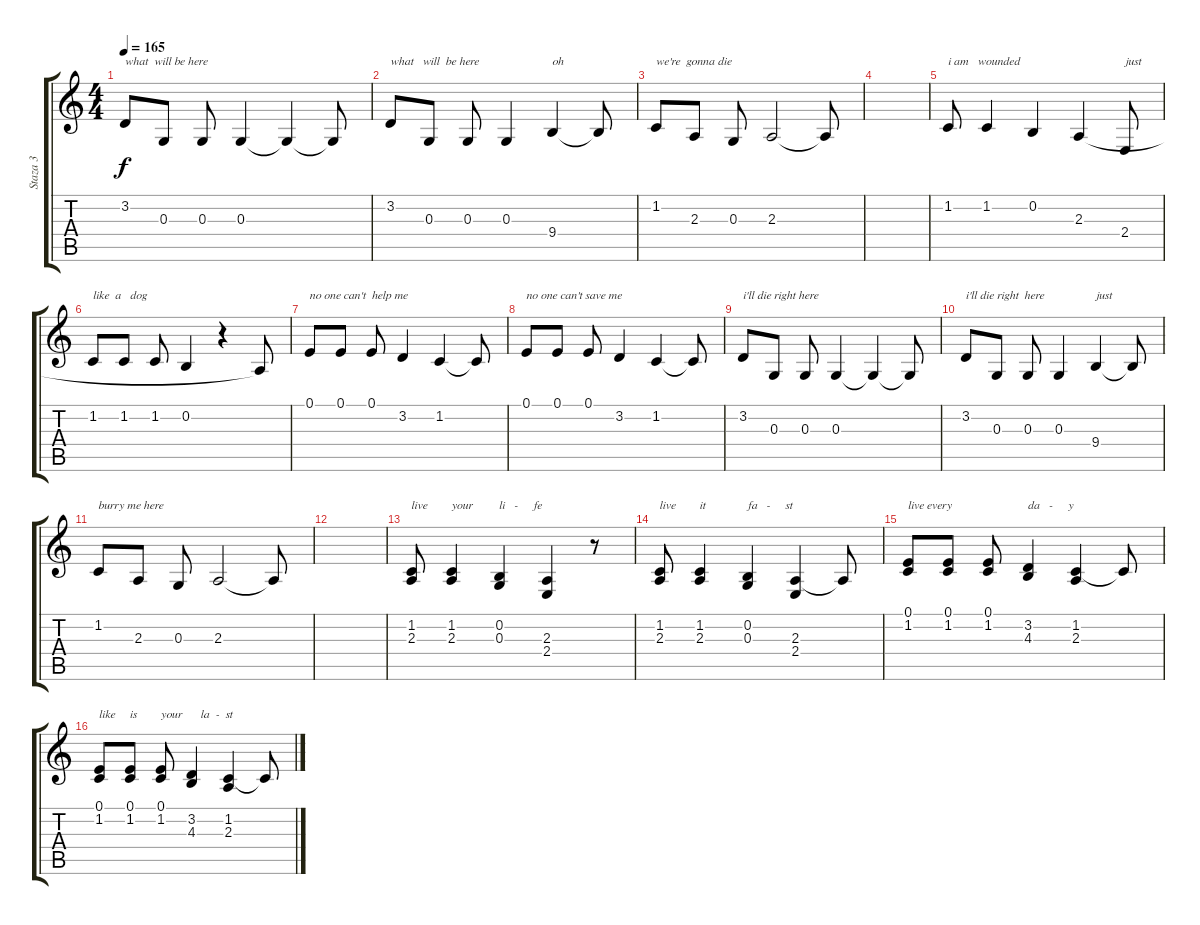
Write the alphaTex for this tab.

\track ("Staza 3" "Staza 3") {instrument lead1square}
\staff {score tabs}
\tuning (E4 B3 G3 D3 A2 E2) {hide}
\ts (4 4)
\tempo 165
\clef g2
\ks c
3.2.8{txt "what  will be here" dy f} 0.3.8 0.3.8 0.3.4 0.3{t}.4 0.3{t}.8 |
3.2.8{txt "what   will  be here"} 0.3.8 0.3.8 0.3.4 9.4.4{txt "oh"} 9.4{t}.8 |
1.2.8{txt "we're  gonna die"} 2.3.8 0.3.8 2.3.2 2.3{t}.8 |
|
1.2.8{txt "i am   wounded"} 1.2.4 0.2.4 2.3.4 2.4.8{txt "just"} |
1.2.8{txt "like  a   dog"} 1.2.8 1.2.8 0.2.4 r.4 2.3{t}.8 |
0.1.8{txt "no one can't  help me"} 0.1.8 0.1.8 3.2.4 1.2.4 1.2{t}.8 |
0.1.8{txt "no one can't save me"} 0.1.8 0.1.8 3.2.4 1.2.4 1.2{t}.8 |
3.2.8{txt "i'll die right here"} 0.3.8 0.3.8 0.3.4 0.3{t}.4 0.3{t}.8 |
3.2.8{txt "i'll die right  here"} 0.3.8 0.3.8 0.3.4 9.4.4{txt "just"} 9.4{t}.8 |
1.2.8{txt "burry me here"} 2.3.8 0.3.8 2.3.2 2.3{t}.8 |
|
(1.2 2.3).8{txt "live"} (1.2 2.3).4{txt "your"} (0.2 0.3).4{txt "li   -     fe"} (2.3 2.4).4 r.8 |
(1.2 2.3).8{txt "live"} (1.2 2.3).4{txt "it"} (0.2 0.3).4{txt "fa   -     st"} (2.3 2.4).4 2.3{t}.8 |
(0.1 1.2).8{txt "live every"} (0.1 1.2).8 (0.1 1.2).8 (3.2 4.3).4{txt "da   -     y"} (1.2 2.3).4 1.2{t}.8 |
(0.1 1.2).8{txt "like"} (0.1 1.2).8{txt "is"} (0.1 1.2).8{txt "your"} (3.2 4.3).4{txt "   la  -  st"} (1.2 2.3).4 1.2{t}.8
